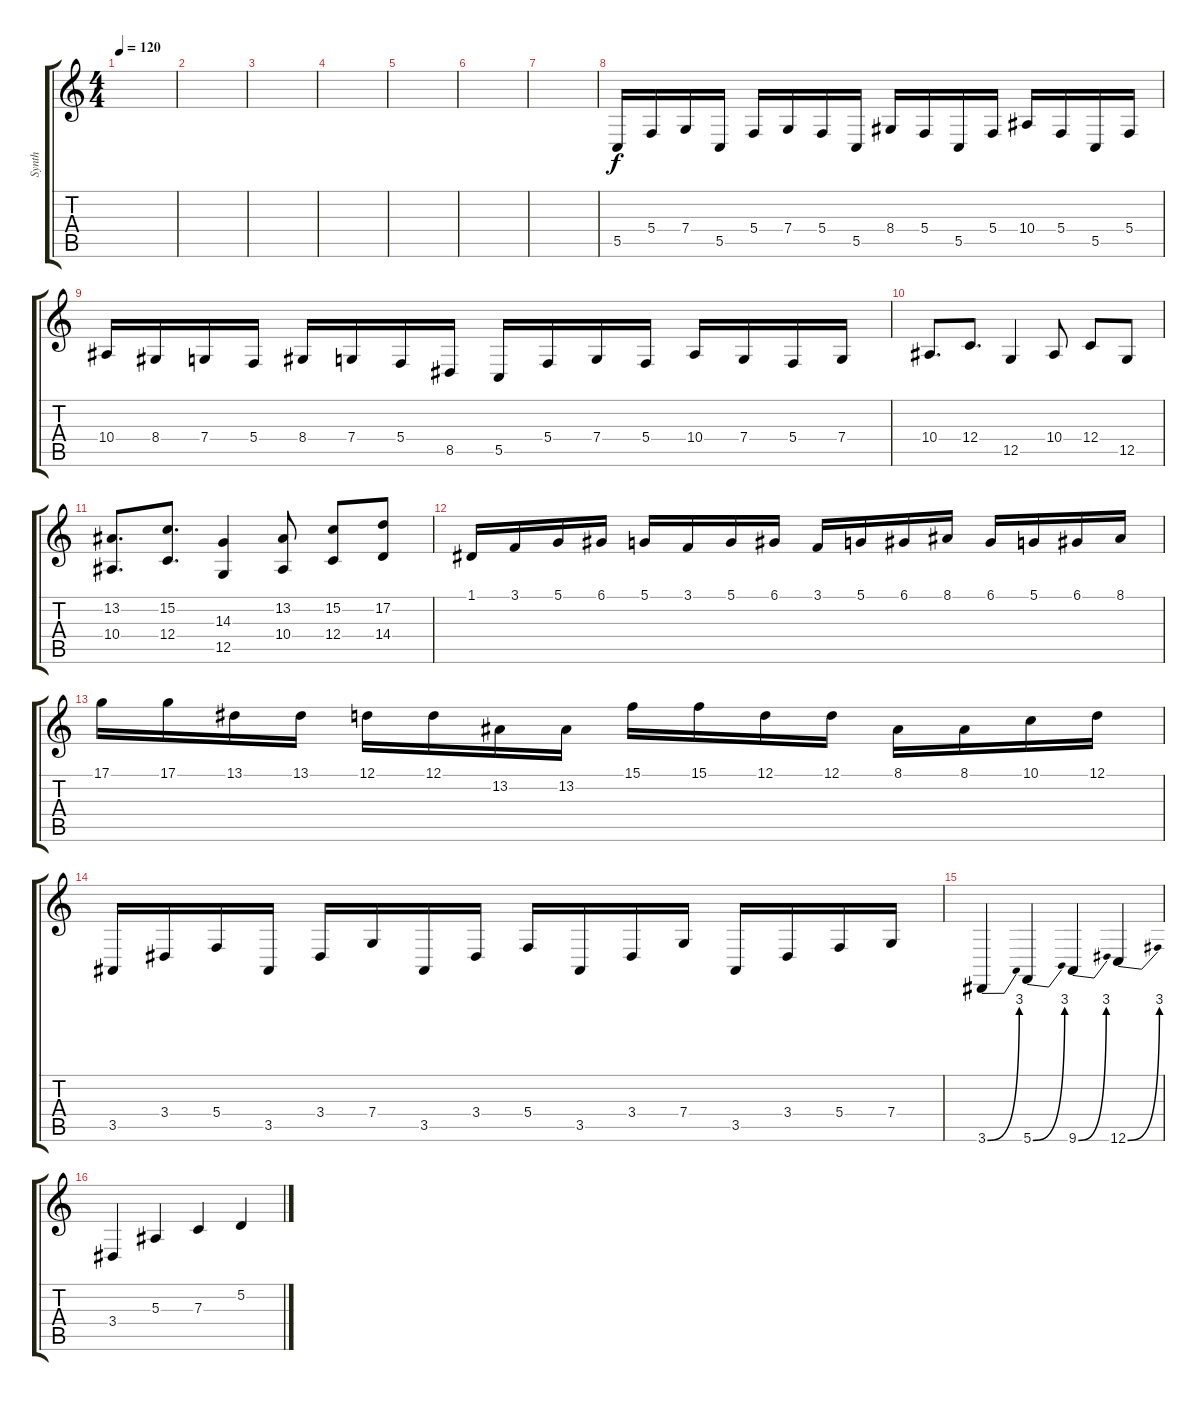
\track ("Synth" "Synth") {instrument lead2sawtooth}
\staff {score tabs}
\tuning (D4 A3 F3 C3 G2 C2) {hide}
\ts (4 4)
\tempo 120
\clef g2
\ks c
|
|
|
|
|
|
|
5.5.16 5.4.16 7.4.16 5.5.16 5.4.16 7.4.16 5.4.16 5.5.16 8.4.16 5.4.16 5.5.16 5.4.16 10.4.16 5.4.16 5.5.16 5.4.16 |
10.4.16 8.4.16 7.4.16 5.4.16 8.4.16 7.4.16 5.4.16 8.5.16 5.5.16 5.4.16 7.4.16 5.4.16 10.4.16 7.4.16 5.4.16 7.4.16 |
10.4.8{d} 12.4.8{d} 12.5.4 10.4.8 12.4.8 12.5.8 |
(13.2 10.4).8{d} (15.2 12.4).8{d} (14.3 12.5).4 (13.2 10.4).8 (15.2 12.4).8 (17.2 14.4).8 |
1.1.16 3.1.16 5.1.16 6.1.16 5.1.16 3.1.16 5.1.16 6.1.16 3.1.16 5.1.16 6.1.16 8.1.16 6.1.16 5.1.16 6.1.16 8.1.16 |
17.1.16 17.1.16 13.1.16 13.1.16 12.1.16 12.1.16 13.2.16 13.2.16 15.1.16 15.1.16 12.1.16 12.1.16 8.1.16 8.1.16 10.1.16 12.1.16 |
3.5.16 3.4.16 5.4.16 3.5.16 3.4.16 7.4.16 3.5.16 3.4.16 5.4.16 3.5.16 3.4.16 7.4.16 3.5.16 3.4.16 5.4.16 7.4.16 |
3.6{be (bend 0 0 60 12)}.4 5.6{be (bend 0 0 60 12)}.4 9.6{be (bend 0 0 60 12)}.4 12.6{be (bend 0 0 60 12)}.4 |
3.4.4 5.3.4 7.3.4 5.2.4
